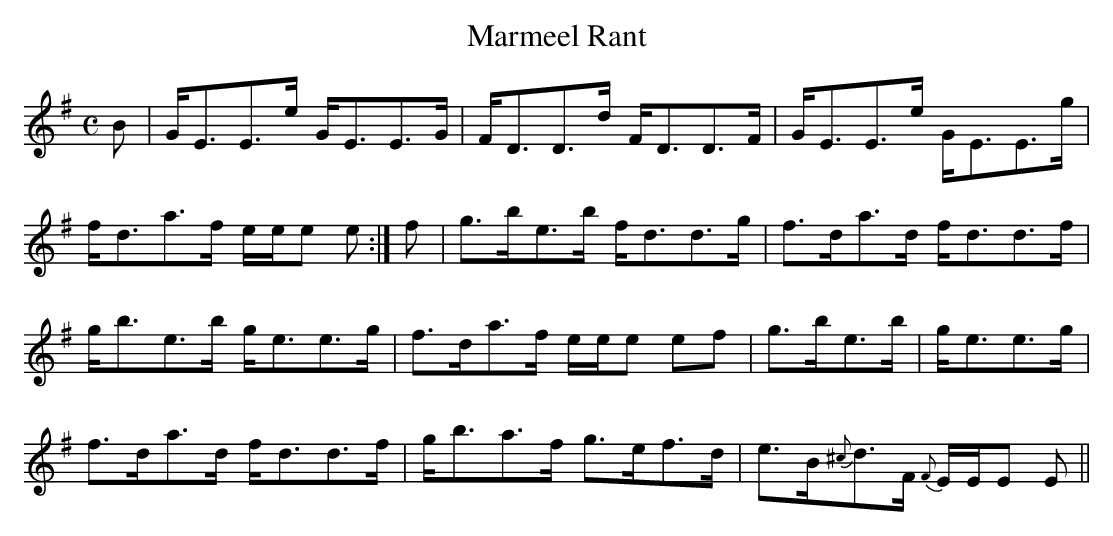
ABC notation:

X:1
T:Marmeel Rant
M:C
L:1/8
K:Emin
B|G<EE>e G<EE>G|F<DD>d F<DD>F|G<EE>e G<EE>g|
f<da>f e/e/e e:|f|g>be>b f<dd>g|f>da>d f<dd>f|
g<be>b g<ee>g|f>da>f e/e/e ef|g>be>b|g<ee>g|
f>da>d f<dd>f|g<ba>f g>ef>d|e>B{^c}d>F {F}E/E/E E||
